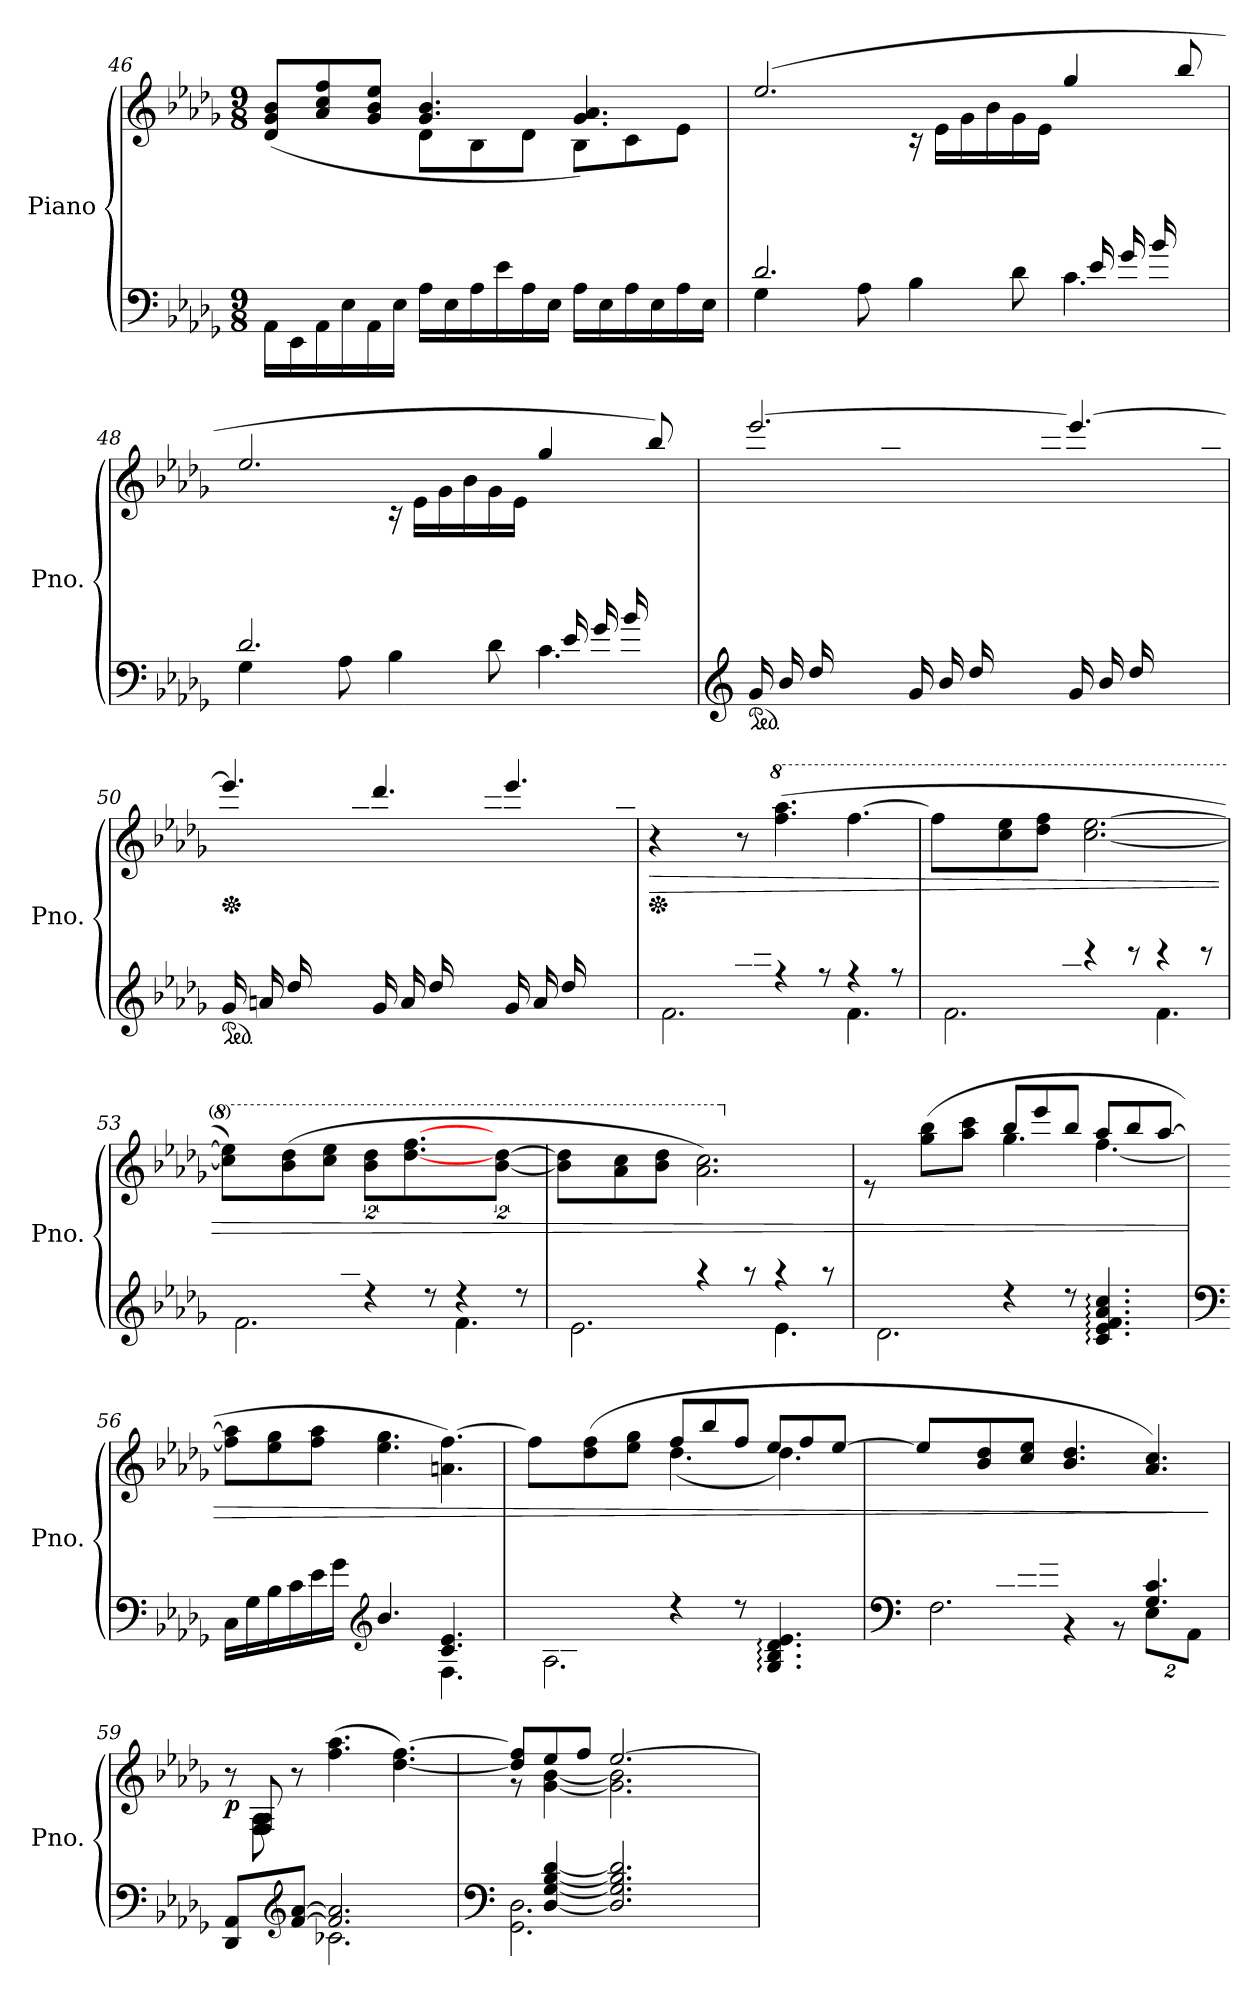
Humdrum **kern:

**kern	**kern	**dynam
*part1	*part1	*part1
*staff2	*staff1	*staff1/2
*I"Piano	*	*
*I'Pno.	*	*
*clefF4	*clefG2	*
*k[b-e-a-d-g-]	*k[b-e-a-d-g-]	*
*M9/8	*M9/8	*
=46	=46	=46
*	*^	*
16AA-\LL	(8d-/ 8g-/ 8b-/L	4.ryy	.
16EE-\	.	.	.
16AA-\	8a-/ 8cc/ 8ff/	.	.
16E-\	.	.	.
16AA-\	8g-/ 8b-/ 8ee-/J	.	.
16E-\JJ	.	.	.
16A-\LL	4.g-/ 4.b-/	8d-\L	.
16E-\	.	.	.
16A-\	.	8B-\	.
16e-\	.	.	.
16A-\	.	8d-\J	.
16E-\JJ	.	.	.
16A-\LL	4.g-/ 4.a-/)	8B-\L	.
16E-\	.	.	.
16A-\	.	8c\	.
16E-\	.	.	.
16A-\	.	8e-\J	.
16E-\JJ	.	.	.
=47	=47	=47	=47
*^	*	*^	*
2.d-/	4G-\	(2.ee-/	16ee-\LLyy	1ryy	.
.	.	.	16e-\	.	.
.	.	.	16g-\	.	.
.	.	.	16b-\	.	.
.	8A-\	.	16g-\	.	.
.	.	.	16e-\JJ	.	.
.	4B-\	.	16r	.	.
.	.	.	16e-\LL	.	.
.	.	.	16g-\	.	.
.	.	.	16b-\	.	.
.	8d-\	.	16g-\	.	.
.	.	.	16e-\JJ	.	.
4.c\	16c/LLyy	4gg-/	4.ryy	.	.
.	16e-/	.	.	.	.
.	16g-/	.	.	.	.
.	16b-/	.	.	.	.
.	8ryy	8bb-/	.	16cc\	.
.	.	.	.	16ee-\JJ	.
!!LO:LB:g=z	!!	!!
=48	=48	=48	=48	=48	=48
2.d-/	4G-\	2.ee-/	16ee-\LLyy	1ryy	.
.	.	.	16e-\	.	.
.	.	.	16g-\	.	.
.	.	.	16b-\	.	.
.	8A-\	.	16g-\	.	.
.	.	.	16e-\JJ	.	.
.	4B-\	.	16r	.	.
.	.	.	16e-\LL	.	.
.	.	.	16g-\	.	.
.	.	.	16b-\	.	.
.	8d-\	.	16g-\	.	.
.	.	.	16e-\JJ	.	.
4.c\	16c/LLyy	4gg-/	4.ryy	.	.
.	16e-/	.	.	.	.
.	16g-/	.	.	.	.
.	16b-/	.	.	.	.
.	8ryy	8bb-/)	.	16cc\	.
.	.	.	.	16ee-\JJ	.
*v	*v	*	*	*	*
*	*v	*v	*v	*
=49	=49	=49
*clefG2	*	*
*ped	*	*
*	*^	*
16g-/LL	[2.eee-/	8.ryy	.
16b-/	.	.	.
16dd-/	.	.	.
8.ryy	.	16ee-\	.
.	.	16gg-\	.
.	.	16bb-\JJ	.
16g-/LL	.	8.ryy	.
16b-/	.	.	.
16dd-/	.	.	.
8.ryy	.	16ee-\	.
.	.	16gg-\	.
.	.	16ccc\JJ	.
16g-/LL	4.eee-/_	8.ryy	.
16b-/	.	.	.
16dd-/	.	.	.
8.ryy	.	16ee-\	.
.	.	16gg-\	.
.	.	16bb-\JJ	.
=50	=50	=50	=50
*ped	*	*	*
*	*Xped	*	*
16g-/LL	4.eee-/]	8.ryy	.
16an/	.	.	.
16dd-/	.	.	.
8.ryy	.	16ee-\	.
.	.	16gg-\	.
.	.	16aan\JJ	.
16g-/LL	4.ddd-/	8.ryy	.
16a/	.	.	.
16dd-/	.	.	.
8.ryy	.	16ee-\	.
.	.	16gg-\	.
.	.	16ccc-X\JJ	.
16g-/LL	4.eee-/	8.ryy	.
16a/	.	.	.
16dd-/	.	.	.
8.ryy	.	16ee-\	.
.	.	16gg-\	.
.	.	16aa\JJ	.
*	*v	*v	*
!!LO:PB:g=z
=51	=51	=51
*^	*	*
*	*	*Xped	*
*v	*v	*	*
*	*MM75	*
*^	*^	*
!	!	!LO:TX:a:i:t=Tempo I	!	!
!	!	!	!	!LO:HP:b
*	*	*v	*v	*
16f/LLyy	2.f\	4r	>
16a-/	.	.	.
16cc/	.	.	.
16ff/	.	.	.
16aa-/	.	8r	.
16ccc/JJ	.	.	.
*	*	*8va	*
4r	.	(4.fff\ 4.aaa-\	.
8r	.	.	.
4r	4.f\	[4.fff\	.
8r	.	.	.
=52	=52	=52	=52
16f/LLyy	2.f\	8fff\L]	.
16an/	.	.	.
16cc/	.	8ccc\ 8eee-\	.
16ee-/	.	.	.
16ff/	.	8ddd-\ 8fff\J	.
16aan/JJ	.	.	.
4r	.	[2.ccc\ [2.eee-\	.
8r	.	.	.
4r	4.f\	.	.
8r	.	.	.
=53	=53	=53	=53
16f/LLyy	2.f\	8ccc\] 8eee-\]L)	.
16a-X/	.	.	.
16b-/	.	(8bb-\ 8ddd-\	.
16dd-/	.	.	.
16ff/	.	8ccc\ 8eee-\J	.
16aa-/JJ	.	.	.
4r	.	16%3bb-\ 16%3ddd-\L	.
.	.	[4.ddd-\ [4.fff\	.
8r	.	.	.
4r	4.f\	.	.
.	.	[16%3bb-\ [16%3ddd-\J	.
8r	.	.	.
=54	=54	=54	=54
16e-/LLyy	2.e-\	8bb-\] 8ddd-\]L	.
16g-/	.	.	.
16a-/	.	8aa-\ 8ccc\	.
16cc/	.	.	.
16ee-/	.	8bb-\ 8ddd-\J	.
16gg-/JJ	.	.	.
4r	.	2.aa-\ 2.ccc\)	.
8r	.	.	.
4r	4.e-\	.	.
8r	.	.	.
!!LO:LB:g=z
=55	=55	=55	=55
*	*	*X8va	*
*	*	*^	*
16d-/LLyy	2.d-\	8re	4.ryy	.
16e-/	.	.	.	.
16g-/	.	(8gg-\ 8bb-\L	.	.
16b-/	.	.	.	.
16dd-/	.	8aa-\ 8ccc\J	.	.
16ee-/JJ	.	.	.	.
4r	.	8bb-/L	4.gg-\	.
.	.	8eee-/	.	.
8r	.	8bb-/J	.	.
4.c/: 4.e-/: 4.f/: 4.a-/: 4.cc/:	4.ryy	8aa-/L	[4.ff\	.
.	.	8bb-/	.	.
.	.	[8aa-/J	.	.
*	*	*v	*v	*
=56	=56	=56	=56
*clefF4	*	*	*
16C\LL	2.ryy	8ff\] 8aa-\]L	.
16G-\	.	.	.
16B-\	.	8ee-\ 8gg-\	.
16c\	.	.	.
16e-\	.	8ff\ 8aa-\J	.
16g-\JJ	.	.	.
*clefG2	*	*	*
4.b-/	.	4.ee-\ 4.gg-\	.
4.c/ 4.e-/	4.F\	4.an\ [4.ff\)	.
=57	=57	=57	=57
*	*	*^	*
16A-X/LLyy	2.A-\	8ff\L]	4.ryy	.
16B-/	.	.	.	.
16d-/	.	(8dd-\ 8ff\	.	.
16f/	.	.	.	.
16a-/	.	8ee-\ 8gg-\J	.	.
16b-/JJ	.	.	.	.
4r	.	8ff/L	(4.dd-\	.
.	.	8bb-/	.	.
8r	.	8ff/J	.	.
4.G-/: 4.B-/: 4.d-/: 4.e-/:	4.ryy	8ee-/L	4.dd-\)	.
.	.	8ff/	.	.
.	.	[8ee-/J	.	.
*	*	*v	*v	*
!!LO:LB:g=z
=58	=58	=58	=58
*clefF4	*	*	*
16F/LLyy	2.F\	8ee-/L]	.
16A-/	.	.	.
16B-/	.	8b-/ 8dd-/	.
16d-/	.	.	.
16f/	.	8cc/ 8ee-/J	.
16a-/JJ	.	.	.
4rBB	.	4.b-/ 4.dd-/	.
8rBB	.	.	.
*	*Xbrackettup	*	*
4.G-/ 4.c/	16%3E-\L	4.a-/ 4.cc/)	.
.	16%3AA-\J	.	.
*v	*v	*	*
.	.	]
=59	=59	=59
*^	*^	*
!	!	!	!	!LO:DY:b
8DD-/ 8AA-/L	4.ryy	8r	8ryy	p
8ryy	.	8F/ 8A-/	8F\ 8A-\	.
*clefG2	*	*	*	*
[8f/ [8a-/J	.	8r	2..ryy	.
2.f/] 2.a-/]	2.c-X\	(4.ff\ 4.aa-\	.	.
.	.	[4.dd-\ [4.ff\)	.	.
=60	=60	=60	=60	=60
*clefF4	*	*	*	*
2.GG-\ 2.D-\	8ryy	8dd-/] 8ff/]L	8r	.
.	[4D-/ [4G-/ [4B-/ [4d-/	8ee-/	[4g-\ [4b-\	.
.	.	8ff/J	.	.
.	2.D-/] 2.G-/] 2.B-/] 2.d-/]	[2.ee-/	2.g-\] 2.b-\]	.
4ryy	.	.	.	.
8ryy	.	.	.	.
*v	*v	*	*	*
*	*v	*v	*
=	=	=
*-	*-	*-
